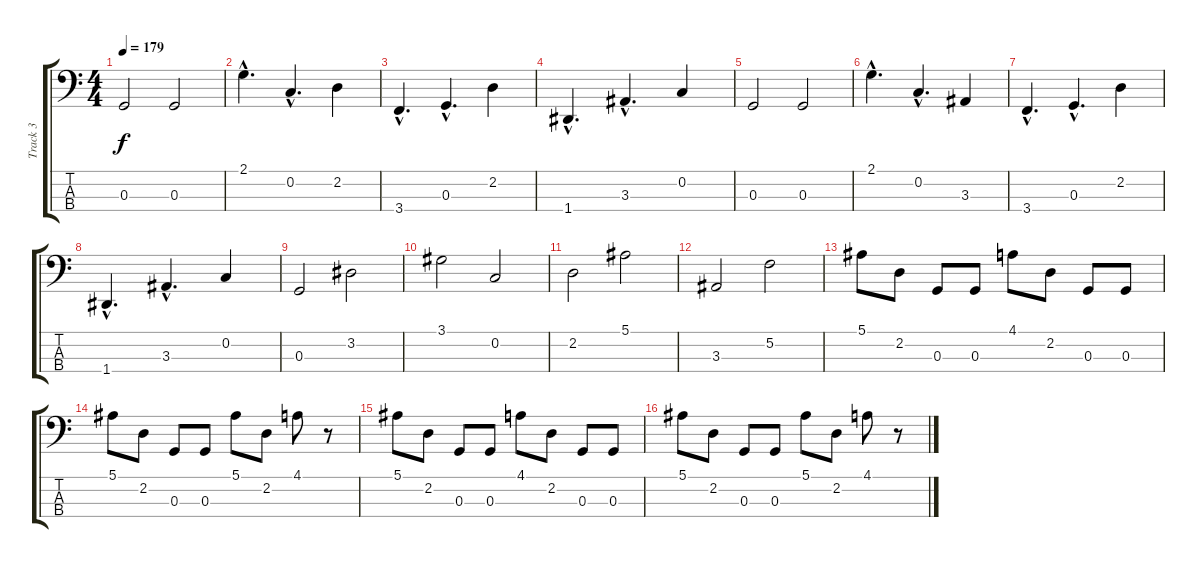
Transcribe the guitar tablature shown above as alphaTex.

\track ("Track 3" "Track 3") {instrument electricbassfinger}
\staff {score tabs}
\tuning (F2 C2 G1 D1) {hide}
\ts (4 4)
\tempo 179
\clef f4
\ks c
0.3.2{dy f} 0.3.2 |
2.1{hac}.4{d} 0.2{hac}.4{d} 2.2.4 |
3.4{hac}.4{d} 0.3{hac}.4{d} 2.2.4 |
1.4{hac}.4{d} 3.3{hac}.4{d} 0.2.4 |
0.3.2 0.3.2 |
2.1{hac}.4{d} 0.2{hac}.4{d} 3.3.4 |
3.4{hac}.4{d} 0.3{hac}.4{d} 2.2.4 |
1.4{hac}.4{d} 3.3{hac}.4{d} 0.2.4 |
0.3.2 3.2.2 |
3.1.2 0.2.2 |
2.2.2 5.1.2 |
3.3.2 5.2.2 |
5.1.8 2.2.8 0.3.8 0.3.8 4.1.8 2.2.8 0.3.8 0.3.8 |
5.1.8 2.2.8 0.3.8 0.3.8 5.1.8 2.2.8 4.1.8 r.8 |
5.1.8 2.2.8 0.3.8 0.3.8 4.1.8 2.2.8 0.3.8 0.3.8 |
5.1.8 2.2.8 0.3.8 0.3.8 5.1.8 2.2.8 4.1.8 r.8
